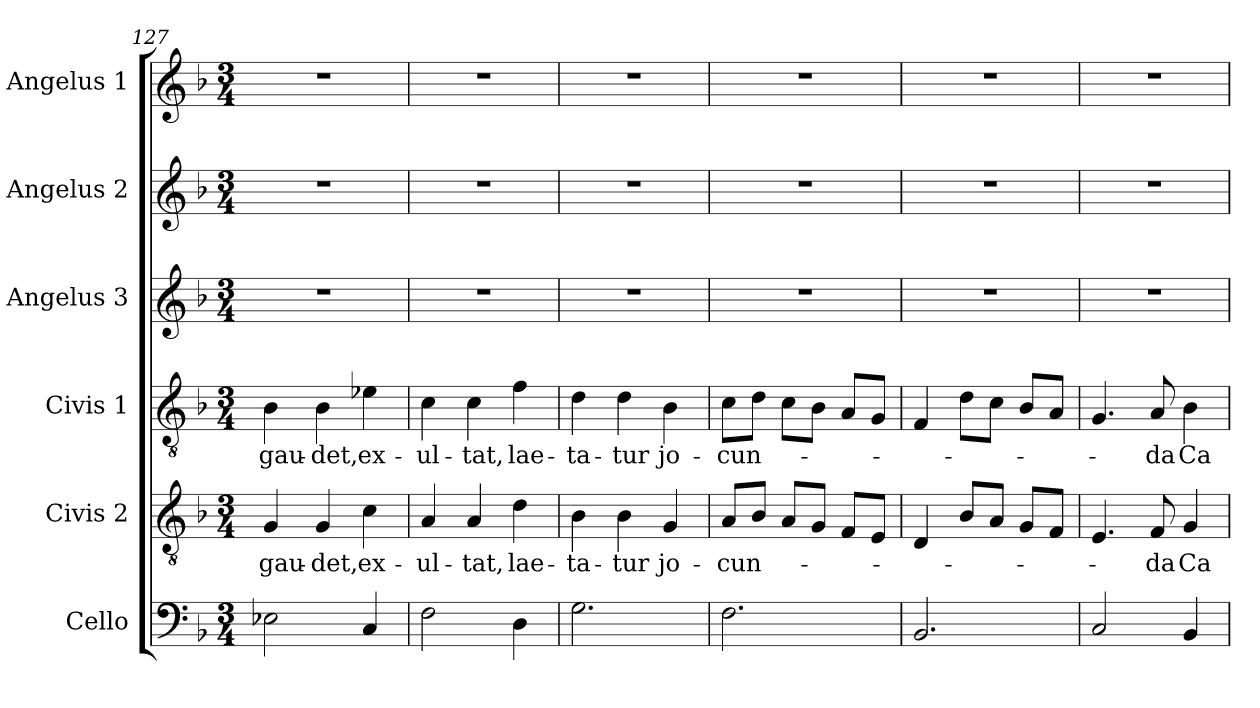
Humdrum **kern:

**kern	**kern	**text	**kern	**text	**kern	**kern	**kern
*part6	*part5	*part5	*part4	*part4	*part3	*part2	*part1
*staff6	*staff5	*staff5	*staff4	*staff4	*staff3	*staff2	*staff1
*I"Cello	*I"Civis 2	*	*I"Civis 1	*	*I"Angelus 3	*I"Angelus 2	*I"Angelus 1
*	*I'Cv 2	*	*I'Cv 1	*	*I'An 3	*I'An 2	*I'An 1
*clefF4	*clefGv2	*	*clefGv2	*	*clefG2	*clefG2	*clefG2
*k[b-]	*k[b-]	*	*k[b-]	*	*k[b-]	*k[b-]	*k[b-]
*F:	*F:	*	*F:	*	*F:	*F:	*F:
*M3/4	*M3/4	*	*M3/4	*	*M3/4	*M3/4	*M3/4
=127	=127	=127	=127	=127	=127	=127	=127
!	!	!LO:LY:b	!	!	!	!	!
!	!	!	!	!LO:LY:b	!	!	!
2E-X\	4G/	gau-	4B-\	gau-	2.r	2.r	2.r
!	!	!LO:LY:b	!	!	!	!	!
!	!	!	!	!LO:LY:b	!	!	!
.	4G/	-det,	4B-\	-det,	.	.	.
!	!	!LO:LY:b	!	!	!	!	!
!	!	!	!	!LO:LY:b	!	!	!
4C/	4c\	ex-	4e-X\	ex-	.	.	.
=128	=128	=128	=128	=128	=128	=128	=128
!	!	!LO:LY:b	!	!	!	!	!
!	!	!	!	!LO:LY:b	!	!	!
2F\	4A/	-ul-	4c\	-ul-	2.r	2.r	2.r
!	!	!LO:LY:b	!	!	!	!	!
!	!	!	!	!LO:LY:b	!	!	!
.	4A/	-tat,	4c\	-tat,	.	.	.
!	!	!LO:LY:b	!	!	!	!	!
!	!	!	!	!LO:LY:b	!	!	!
4D\	4d\	lae-	4f\	lae-	.	.	.
=129	=129	=129	=129	=129	=129	=129	=129
!	!	!LO:LY:b	!	!	!	!	!
!	!	!	!	!LO:LY:b	!	!	!
2.G\	4B-\	-ta-	4d\	-ta-	2.r	2.r	2.r
!	!	!LO:LY:b	!	!	!	!	!
!	!	!	!	!LO:LY:b	!	!	!
.	4B-\	-tur	4d\	-tur	.	.	.
!	!	!LO:LY:b	!	!	!	!	!
!	!	!	!	!LO:LY:b	!	!	!
.	4G/	jo-	4B-\	jo-	.	.	.
=130	=130	=130	=130	=130	=130	=130	=130
!	!	!LO:LY:b	!	!	!	!	!
!	!	!	!	!LO:LY:b	!	!	!
2.F\	8A/L	-cun-	8c\L	-cun-	2.r	2.r	2.r
.	8B-/J	.	8d\J	.	.	.	.
.	8A/L	.	8c\L	.	.	.	.
.	8G/J	.	8B-\J	.	.	.	.
.	8F/L	.	8A/L	.	.	.	.
.	8E/J	.	8G/J	.	.	.	.
!!LO:LB:g=z
=131	=131	=131	=131	=131	=131	=131	=131
2.BB-/	4D/	.	4F/	.	2.r	2.r	2.r
.	8B-/L	.	8d\L	.	.	.	.
.	8A/J	.	8c\J	.	.	.	.
.	8G/L	.	8B-/L	.	.	.	.
.	8F/J	.	8A/J	.	.	.	.
=132	=132	=132	=132	=132	=132	=132	=132
2C/	4.E/	.	4.G/	.	2.r	2.r	2.r
!	!	!LO:LY:b	!	!	!	!	!
!	!	!	!	!LO:LY:b	!	!	!
.	8F/	-da	8A/	-da	.	.	.
!	!	!LO:LY:b	!	!	!	!	!
!	!	!	!	!LO:LY:b	!	!	!
4BB-/	4G/	Ca-	4B-\	Ca-	.	.	.
=	=	=	=	=	=	=	=
*-	*-	*-	*-	*-	*-	*-	*-
